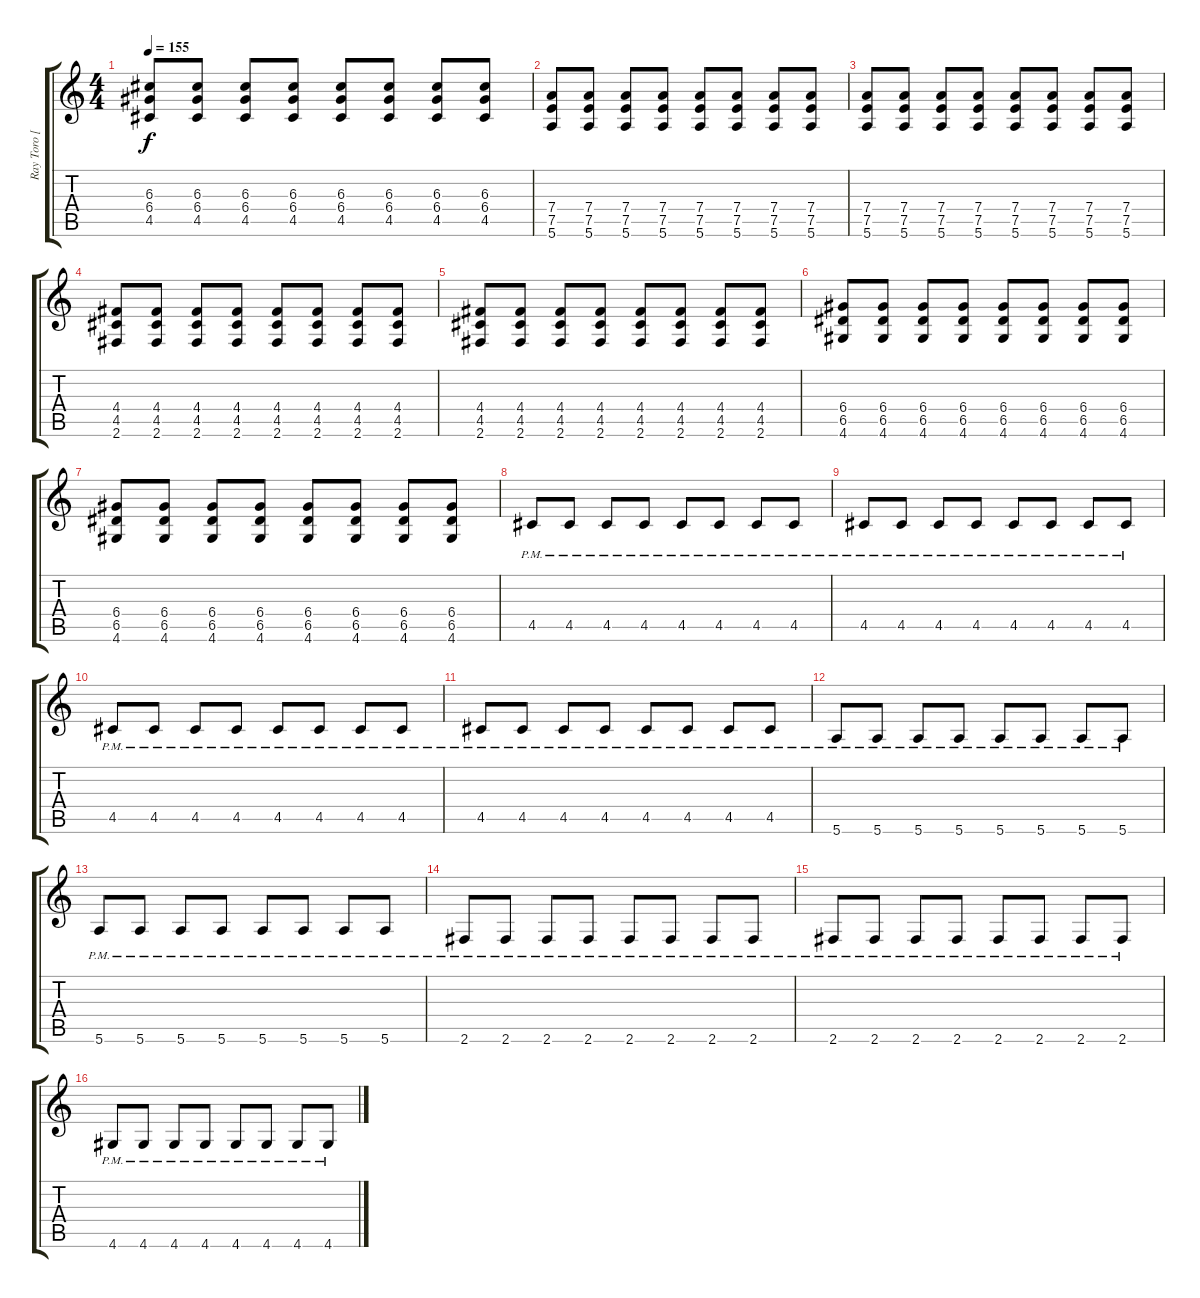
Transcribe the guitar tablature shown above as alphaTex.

\track ("Ray Toro [Lead Guitar]" "Ray Toro [") {instrument overdrivenguitar}
\staff {score tabs}
\tuning (E4 B3 G3 D3 A2 E2) {hide}
\ts (4 4)
\tempo 155
\clef g2
\ks c
(6.3 6.4 4.5).8{dy f} (6.3 6.4 4.5).8 (6.3 6.4 4.5).8 (6.3 6.4 4.5).8 (6.3 6.4 4.5).8 (6.3 6.4 4.5).8 (6.3 6.4 4.5).8 (6.3 6.4 4.5).8 |
(7.4 7.5 5.6).8 (7.4 7.5 5.6).8 (7.4 7.5 5.6).8 (7.4 7.5 5.6).8 (7.4 7.5 5.6).8 (7.4 7.5 5.6).8 (7.4 7.5 5.6).8 (7.4 7.5 5.6).8 |
(7.4 7.5 5.6).8 (7.4 7.5 5.6).8 (7.4 7.5 5.6).8 (7.4 7.5 5.6).8 (7.4 7.5 5.6).8 (7.4 7.5 5.6).8 (7.4 7.5 5.6).8 (7.4 7.5 5.6).8 |
(4.4 4.5 2.6).8 (4.4 4.5 2.6).8 (4.4 4.5 2.6).8 (4.4 4.5 2.6).8 (4.4 4.5 2.6).8 (4.4 4.5 2.6).8 (4.4 4.5 2.6).8 (4.4 4.5 2.6).8 |
(4.4 4.5 2.6).8 (4.4 4.5 2.6).8 (4.4 4.5 2.6).8 (4.4 4.5 2.6).8 (4.4 4.5 2.6).8 (4.4 4.5 2.6).8 (4.4 4.5 2.6).8 (4.4 4.5 2.6).8 |
(6.4 6.5 4.6).8 (6.4 6.5 4.6).8 (6.4 6.5 4.6).8 (6.4 6.5 4.6).8 (6.4 6.5 4.6).8 (6.4 6.5 4.6).8 (6.4 6.5 4.6).8 (6.4 6.5 4.6).8 |
(6.4 6.5 4.6).8 (6.4 6.5 4.6).8 (6.4 6.5 4.6).8 (6.4 6.5 4.6).8 (6.4 6.5 4.6).8 (6.4 6.5 4.6).8 (6.4 6.5 4.6).8 (6.4 6.5 4.6).8 |
4.5{pm}.8 4.5{pm}.8 4.5{pm}.8 4.5{pm}.8 4.5{pm}.8 4.5{pm}.8 4.5{pm}.8 4.5{pm}.8 |
4.5{pm}.8 4.5{pm}.8 4.5{pm}.8 4.5{pm}.8 4.5{pm}.8 4.5{pm}.8 4.5{pm}.8 4.5{pm}.8 |
4.5{pm}.8 4.5{pm}.8 4.5{pm}.8 4.5{pm}.8 4.5{pm}.8 4.5{pm}.8 4.5{pm}.8 4.5{pm}.8 |
4.5{pm}.8 4.5{pm}.8 4.5{pm}.8 4.5{pm}.8 4.5{pm}.8 4.5{pm}.8 4.5{pm}.8 4.5{pm}.8 |
5.6{pm}.8 5.6{pm}.8 5.6{pm}.8 5.6{pm}.8 5.6{pm}.8 5.6{pm}.8 5.6{pm}.8 5.6{pm}.8 |
5.6{pm}.8 5.6{pm}.8 5.6{pm}.8 5.6{pm}.8 5.6{pm}.8 5.6{pm}.8 5.6{pm}.8 5.6{pm}.8 |
2.6{pm}.8 2.6{pm}.8 2.6{pm}.8 2.6{pm}.8 2.6{pm}.8 2.6{pm}.8 2.6{pm}.8 2.6{pm}.8 |
2.6{pm}.8 2.6{pm}.8 2.6{pm}.8 2.6{pm}.8 2.6{pm}.8 2.6{pm}.8 2.6{pm}.8 2.6{pm}.8 |
4.6{pm}.8 4.6{pm}.8 4.6{pm}.8 4.6{pm}.8 4.6{pm}.8 4.6{pm}.8 4.6{pm}.8 4.6{pm}.8
